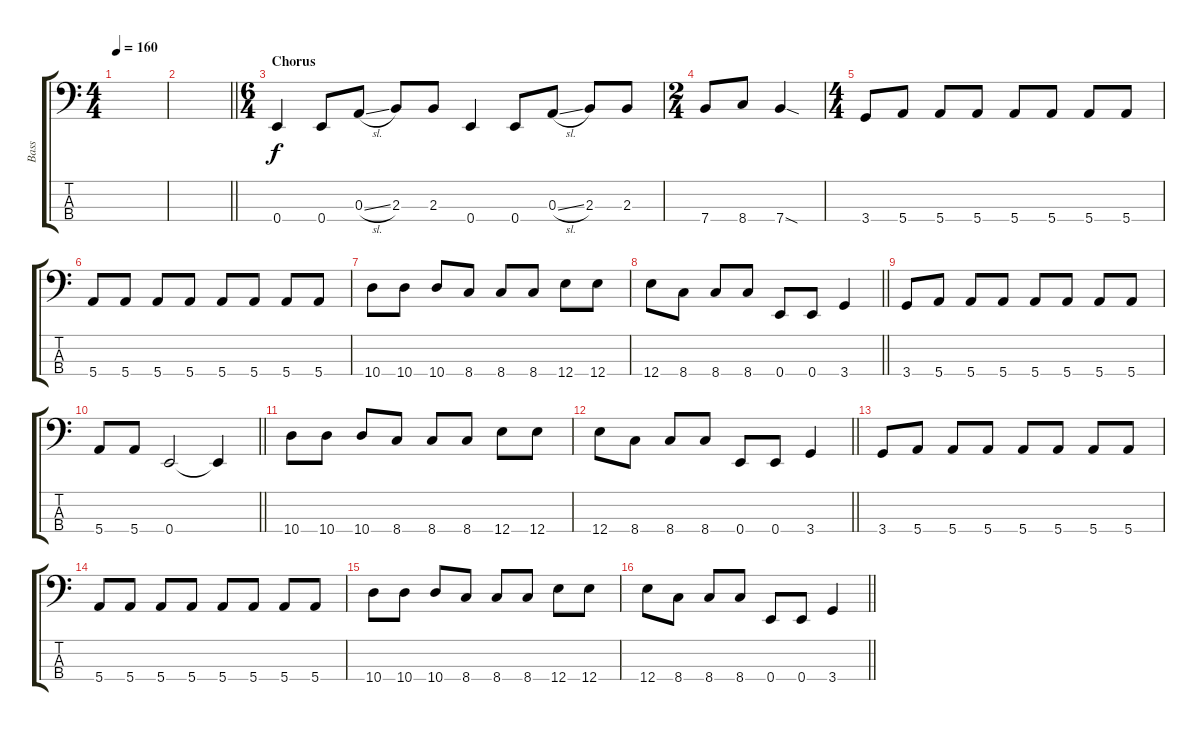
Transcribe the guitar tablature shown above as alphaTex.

\track ("Bass" "Bass") {instrument electricbassfinger}
\staff {score tabs}
\tuning (G2 D2 A1 E1) {hide}
\ts (4 4)
\tempo 160
\clef f4
\ks c
|
\barLineRight lightlight
|
\ts (6 4)
\section ("" "Chorus")
0.4.4 0.4.8 0.3{sl}.8 2.3.8 2.3.8 0.4.4 0.4.8 0.3{sl}.8 2.3.8 2.3.8 |
\ts (2 4)
7.4.8 8.4.8 7.4{sod}.4 |
\ts (4 4)
3.4.8 5.4.8 5.4.8 5.4.8 5.4.8 5.4.8 5.4.8 5.4.8 |
5.4.8 5.4.8 5.4.8 5.4.8 5.4.8 5.4.8 5.4.8 5.4.8 |
10.4.8 10.4.8 10.4.8 8.4.8 8.4.8 8.4.8 12.4.8 12.4.8 |
\barLineRight lightlight
12.4.8 8.4.8 8.4.8 8.4.8 0.4.8 0.4.8 3.4.4 |
3.4.8 5.4.8 5.4.8 5.4.8 5.4.8 5.4.8 5.4.8 5.4.8 |
\barLineRight lightlight
5.4.8 5.4.8 0.4.2 0.4{t}.4 |
10.4.8 10.4.8 10.4.8 8.4.8 8.4.8 8.4.8 12.4.8 12.4.8 |
\barLineRight lightlight
12.4.8 8.4.8 8.4.8 8.4.8 0.4.8 0.4.8 3.4.4 |
3.4.8 5.4.8 5.4.8 5.4.8 5.4.8 5.4.8 5.4.8 5.4.8 |
5.4.8 5.4.8 5.4.8 5.4.8 5.4.8 5.4.8 5.4.8 5.4.8 |
10.4.8 10.4.8 10.4.8 8.4.8 8.4.8 8.4.8 12.4.8 12.4.8 |
\barLineRight lightlight
12.4.8 8.4.8 8.4.8 8.4.8 0.4.8 0.4.8 3.4.4
